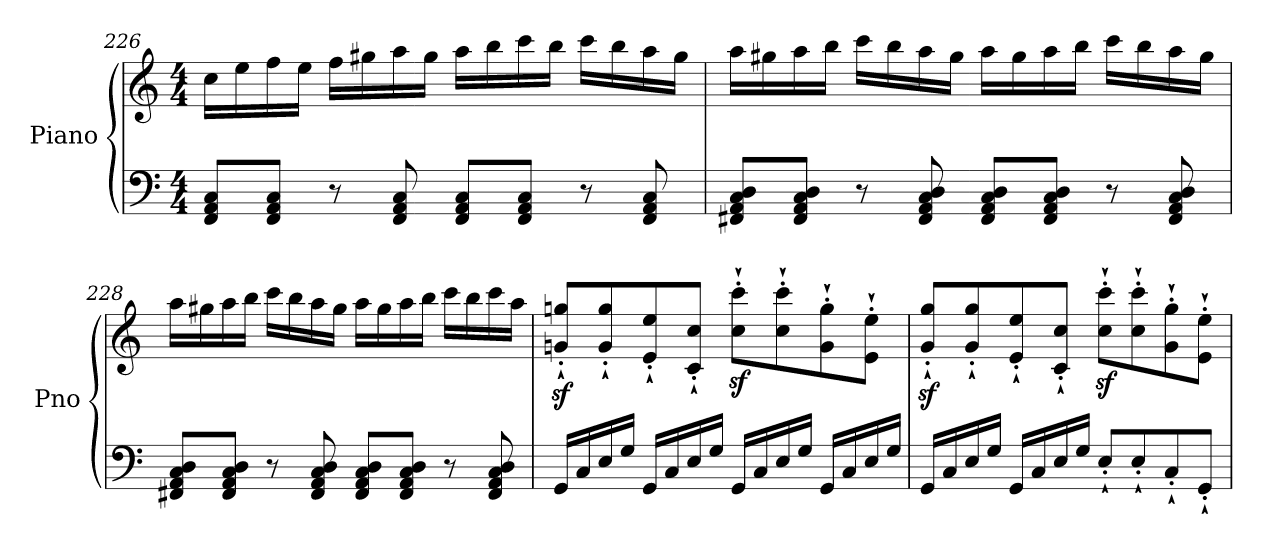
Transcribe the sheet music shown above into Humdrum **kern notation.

**kern	**kern
*part1	*part1
*staff2	*staff1
*I"Piano	*
*I'Pno	*
*clefF4	*clefG2
*k[]	*k[]
*M4/4	*M4/4
=226	=226
8FF/ 8AA/ 8C/L	16cc\LL
.	16ee\
8FF/ 8AA/ 8C/J	16ff\
.	16ee\JJ
8r	16ff\LL
.	16gg#X\
8FF/ 8AA/ 8C/	16aa\
.	16gg#\JJ
8FF/ 8AA/ 8C/L	16aa\LL
.	16bb\
8FF/ 8AA/ 8C/J	16ccc\
.	16bb\JJ
8r	16ccc\LL
.	16bb\
8FF/ 8AA/ 8C/	16aa\
.	16gg#\JJ
!!LO:PB:g=z
=227	=227
8FF#X/ 8AA/ 8C/ 8D/L	16aa\LL
.	16gg#X\
8FF#/ 8AA/ 8C/ 8D/J	16aa\
.	16bb\JJ
8r	16ccc\LL
.	16bb\
8FF#/ 8AA/ 8C/ 8D/	16aa\
.	16gg#\JJ
8FF#/ 8AA/ 8C/ 8D/L	16aa\LL
.	16gg#\
8FF#/ 8AA/ 8C/ 8D/J	16aa\
.	16bb\JJ
8r	16ccc\LL
.	16bb\
8FF#/ 8AA/ 8C/ 8D/	16aa\
.	16gg#\JJ
=228	=228
8FF#X/ 8AA/ 8C/ 8D/L	16aa\LL
.	16gg#X\
8FF#/ 8AA/ 8C/ 8D/J	16aa\
.	16bb\JJ
8r	16ccc\LL
.	16bb\
8FF#/ 8AA/ 8C/ 8D/	16aa\
.	16gg#\JJ
8FF#/ 8AA/ 8C/ 8D/L	16aa\LL
.	16gg#\
8FF#/ 8AA/ 8C/ 8D/J	16aa\
.	16bb\JJ
8r	16ccc\LL
.	16bb\
8FF#/ 8AA/ 8C/ 8D/	16ccc\
.	16aa\JJ
!!LO:LB:g=z
=229	=229
16GG/LL	8gn/z<'` 8ggn/z<'`L
16C/	.
16E/	8g/'` 8gg/'`
16G/JJ	.
16GG/LL	8e/'` 8ee/'`
16C/	.
16E/	8c/'` 8cc/'`J
16G/JJ	.
16GG/LL	8cc\z<'` 8ccc\z<'`L
16C/	.
16E/	8cc\'` 8ccc\'`
16G/JJ	.
16GG/LL	8g\'` 8gg\'`
16C/	.
16E/	8e\'` 8ee\'`J
16G/JJ	.
=230	=230
16GG/LL	8g/z<'` 8gg/z<'`L
16C/	.
16E/	8g/'` 8gg/'`
16G/JJ	.
16GG/LL	8e/'` 8ee/'`
16C/	.
16E/	8c/'` 8cc/'`J
16G/JJ	.
8E'`/L	8cc\z<'` 8ccc\z<'`L
8E'`/	8cc\'` 8ccc\'`
8C'`/	8g\'` 8gg\'`
8GG'`/J	8e\'` 8ee\'`J
=	=
*-	*-
